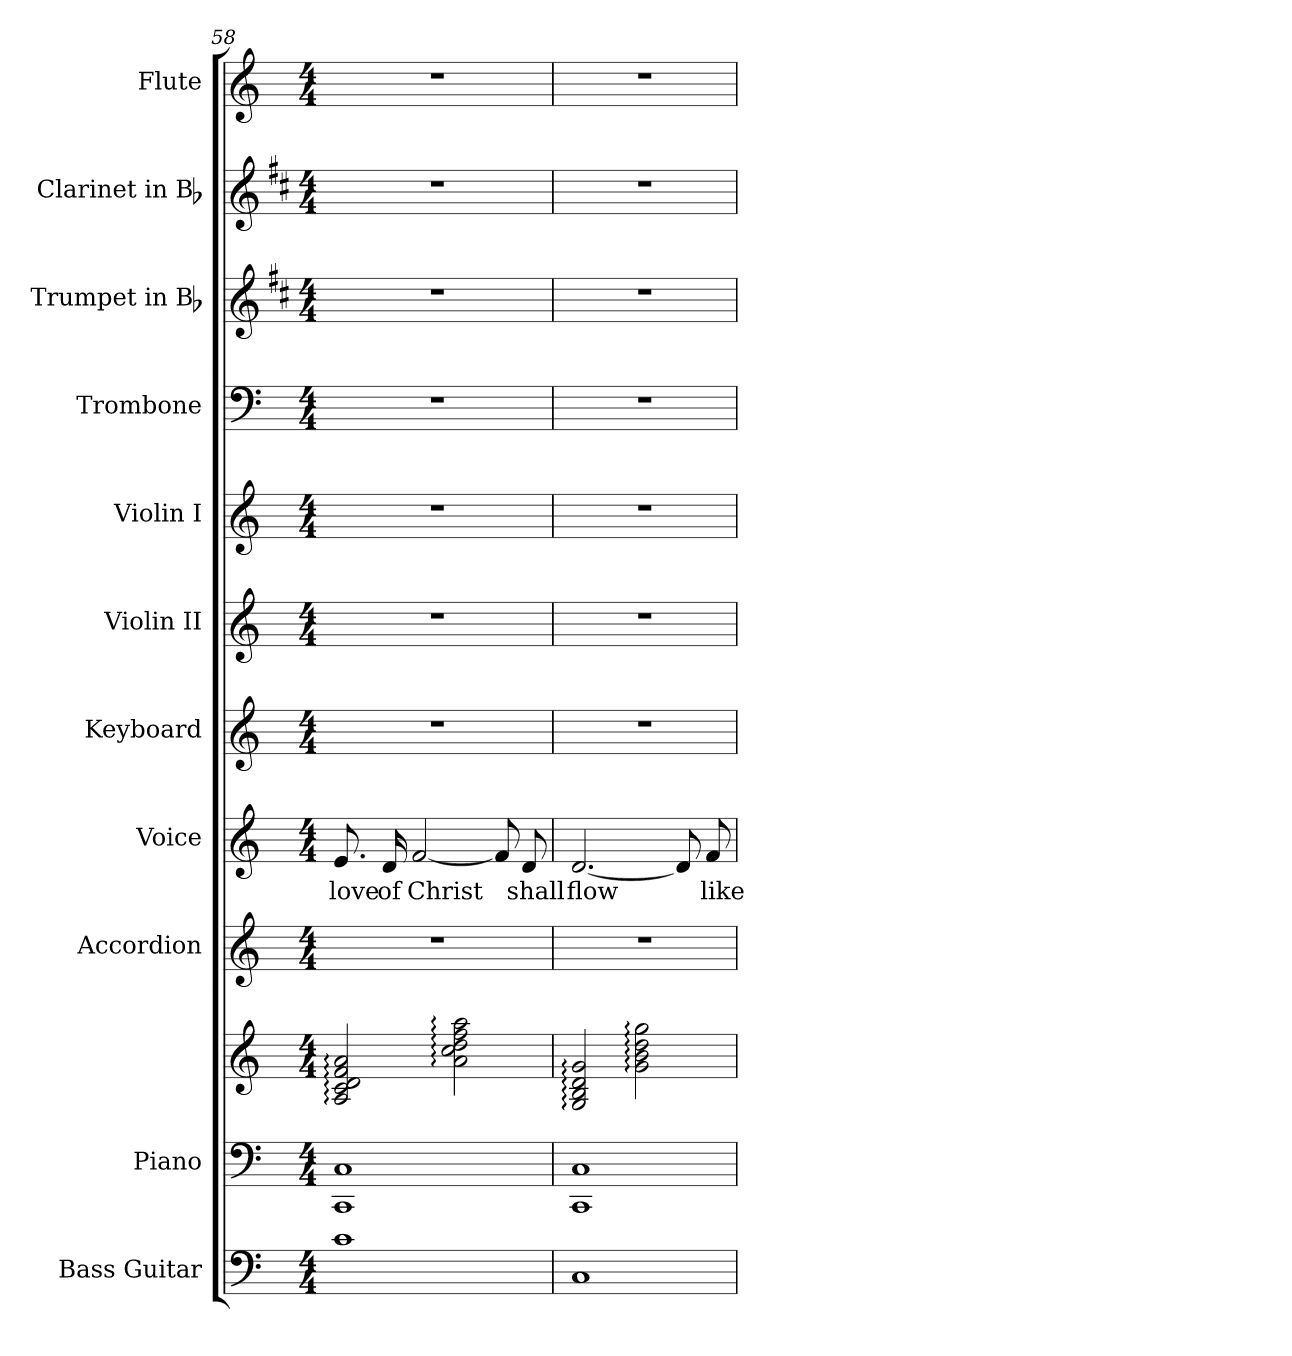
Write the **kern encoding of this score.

**kern	**kern	**kern	**kern	**kern	**text	**kern	**kern	**kern	**kern	**kern	**kern	**kern
*part11	*part10	*part10	*part9	*part8	*part8	*part7	*part6	*part5	*part4	*part3	*part2	*part1
*staff12	*staff11	*staff10	*staff9	*staff8	*staff8	*staff7	*staff6	*staff5	*staff4	*staff3	*staff2	*staff1
*I"Bass Guitar	*I"Piano	*	*I"Accordion	*I"Voice	*	*I"Keyboard	*I"Violin II	*I"Violin I	*I"Trombone	*I"Trumpet in Bb	*I"Clarinet in Bb	*I"Flute
*I'Bass	*I'Pno.	*	*I'Accord.	*I'Voice	*	*I'Kbd.	*I'Vln. II	*I'Vln. I	*I'Tbn.	*I'Tpt.	*I'Cl.	*I'Fl.
*clefF4	*clefF4	*clefG2	*clefG2	*clefG2	*	*clefG2	*clefG2	*clefG2	*clefF4	*clefG2	*clefG2	*clefG2
*ITrd7c12	*	*	*	*	*	*	*	*	*ITrd8c14	*ITrd1c2	*ITrd1c2	*
*k[]	*k[]	*k[]	*k[]	*k[]	*	*k[]	*k[]	*k[]	*k[]	*k[]	*k[]	*k[]
*C:	*C:	*C:	*C:	*C:	*	*C:	*C:	*C:	*C:	*C:	*C:	*C:
*M4/4	*M4/4	*M4/4	*M4/4	*M4/4	*	*M4/4	*M4/4	*M4/4	*M4/4	*M4/4	*M4/4	*M4/4
=58	=58	=58	=58	=58	=58	=58	=58	=58	=58	=58	=58	=58
!	!	!	!	!	!LO:LY:b:color=#000000	!	!	!	!	!	!	!
1Ci	1CCi 1Ci	2Ai/: 2ci: 2di: 2fi: 2ai:	1r	8.ei/	love	1r	1r	1r	1r	1r	1r	1r
!	!	!	!	!	!LO:LY:b:color=#000000	!	!	!	!	!	!	!
.	.	.	.	16di/	of	.	.	.	.	.	.	.
!	!	!	!	!	!LO:LY:b:color=#000000	!	!	!	!	!	!	!
.	.	.	.	[<2fi/	Christ	.	.	.	.	.	.	.
.	.	2ai\: 2cci: 2ddi: 2ffi: 2aai:	.	.	.	.	.	.	.	.	.	.
.	.	.	.	8fi/]	.	.	.	.	.	.	.	.
!	!	!	!	!	!LO:LY:b:color=#000000	!	!	!	!	!	!	!
.	.	.	.	8di/	shall	.	.	.	.	.	.	.
=59	=59	=59	=59	=59	=59	=59	=59	=59	=59	=59	=59	=59
!	!	!	!	!	!LO:LY:b:color=#000000	!	!	!	!	!	!	!
1CCi	1CCi 1Ci	2Gi/: 2Bi: 2di: 2gi:	1r	[<2.di/	flow	1r	1r	1r	1r	1r	1r	1r
.	.	2gi\: 2bi: 2ddi: 2ggi:	.	.	.	.	.	.	.	.	.	.
.	.	.	.	8di/]	.	.	.	.	.	.	.	.
!	!	!	!	!	!LO:LY:b:color=#000000	!	!	!	!	!	!	!
.	.	.	.	8fi/	like	.	.	.	.	.	.	.
=	=	=	=	=	=	=	=	=	=	=	=	=
*-	*-	*-	*-	*-	*-	*-	*-	*-	*-	*-	*-	*-
